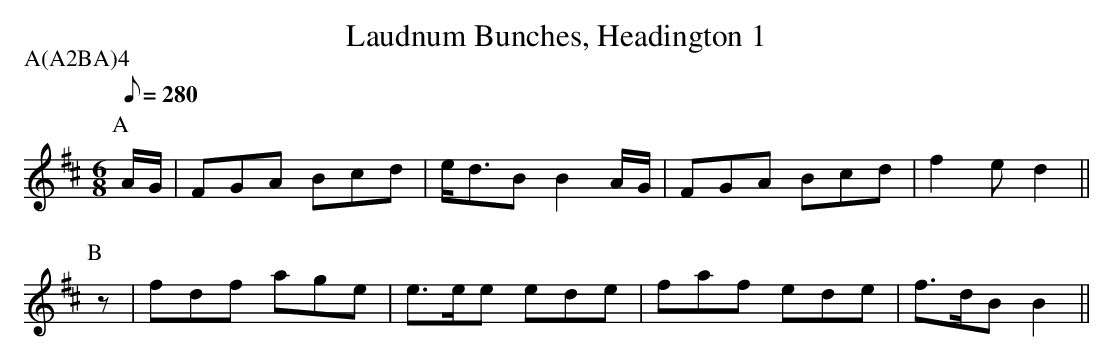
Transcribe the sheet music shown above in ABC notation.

X:1
T:Laudnum Bunches, Headington 1
M:6/8
L:1/8
P:A(A2BA)4
K:D
Q:280
P:A
A/G/|FGA Bcd|e<dB B2A/G/|FGA Bcd|f2e  d2||
P:B
z|fdf age|e>ee ede   |faf ede|f>dB B2||
